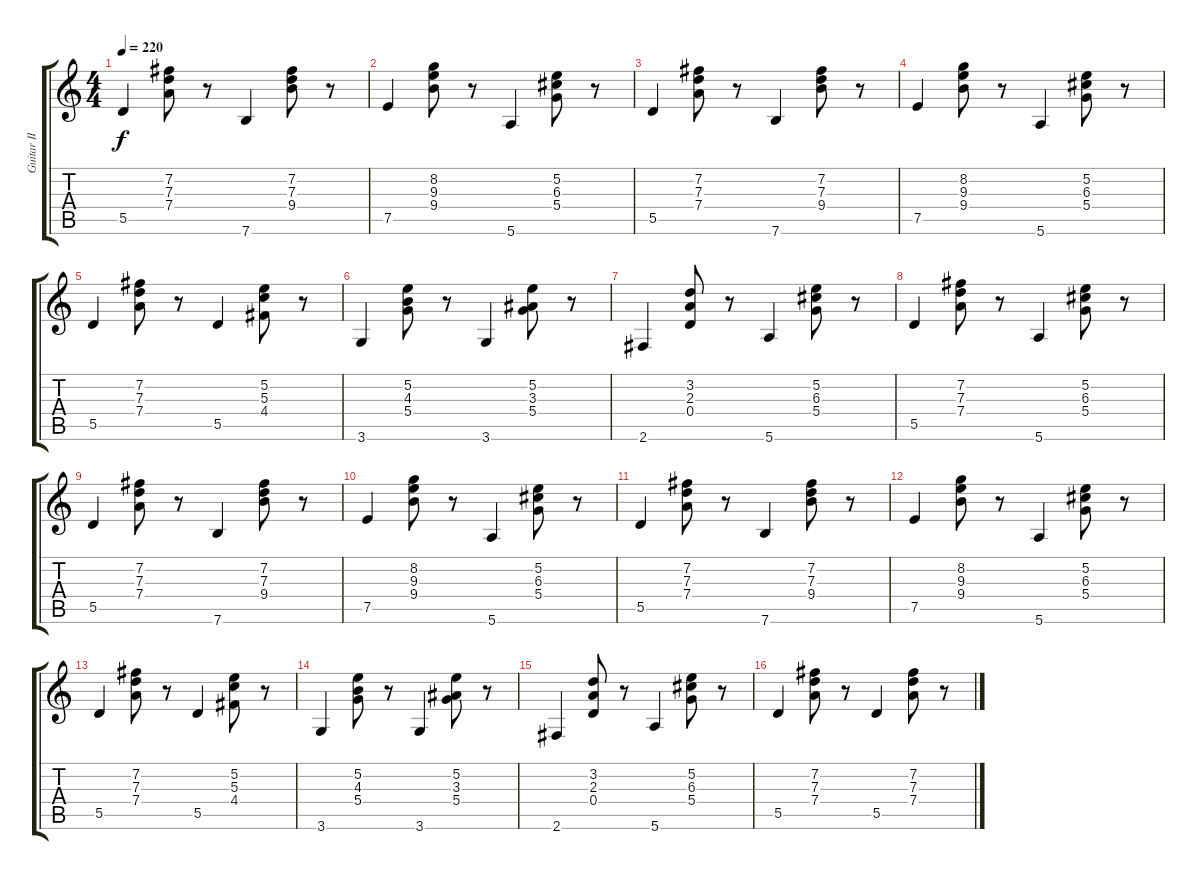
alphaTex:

\track ("Guitar II" "Guitar II") {instrument acousticguitarsteel}
\staff {score tabs}
\tuning (E4 B3 G3 D3 A2 E2) {hide}
\ts (4 4)
\tempo 220
\clef g2
\ks c
5.5.4{dy f instrument acousticguitarsteel} (7.2 7.3 7.4).8 r.8 7.6.4 (7.2 7.3 9.4).8 r.8 |
7.5.4 (8.2 9.3 9.4).8 r.8 5.6.4 (5.2 6.3 5.4).8 r.8 |
5.5.4 (7.2 7.3 7.4).8 r.8 7.6.4 (7.2 7.3 9.4).8 r.8 |
7.5.4 (8.2 9.3 9.4).8 r.8 5.6.4 (5.2 6.3 5.4).8 r.8 |
5.5.4 (7.2 7.3 7.4).8 r.8 5.5.4 (5.2 5.3 4.4).8 r.8 |
3.6.4 (5.2 4.3 5.4).8 r.8 3.6.4 (5.2 3.3 5.4).8 r.8 |
2.6.4 (3.2 2.3 0.4).8 r.8 5.6.4 (5.2 6.3 5.4).8 r.8 |
5.5.4 (7.2 7.3 7.4).8 r.8 5.6.4 (5.2 6.3 5.4).8 r.8 |
5.5.4 (7.2 7.3 7.4).8 r.8 7.6.4 (7.2 7.3 9.4).8 r.8 |
7.5.4 (8.2 9.3 9.4).8 r.8 5.6.4 (5.2 6.3 5.4).8 r.8 |
5.5.4 (7.2 7.3 7.4).8 r.8 7.6.4 (7.2 7.3 9.4).8 r.8 |
7.5.4 (8.2 9.3 9.4).8 r.8 5.6.4 (5.2 6.3 5.4).8 r.8 |
5.5.4 (7.2 7.3 7.4).8 r.8 5.5.4 (5.2 5.3 4.4).8 r.8 |
3.6.4 (5.2 4.3 5.4).8 r.8 3.6.4 (5.2 3.3 5.4).8 r.8 |
2.6.4 (3.2 2.3 0.4).8 r.8 5.6.4 (5.2 6.3 5.4).8 r.8 |
5.5.4 (7.2 7.3 7.4).8 r.8 5.5.4 (7.2 7.3 7.4).8 r.8
